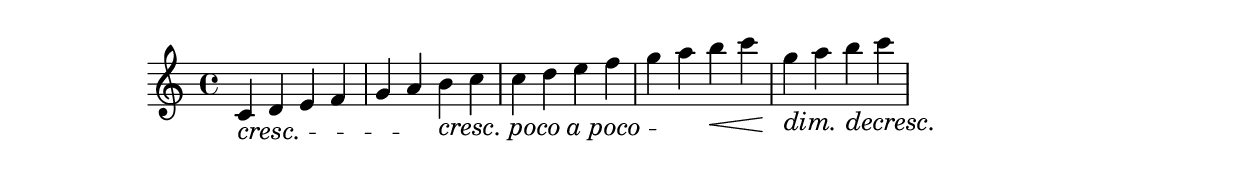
% Do not edit this file; it is automatically
% generated from Documentation/snippets/new
% This file is in the public domain.
%% Note: this file works from version 2.13.20
\version "2.13.20"

\header {
%% Translation of GIT committish: 5a7301fc350ffc3ab5bd3a2084c91666c9e9a549

  texidoces = "
Los objetos de extensión \cresc, \dim y \decresc ahora se pueden
redefinir como operadores postfijos y producir un solo objeto de
extensión de texto.  La definición de extensores personalizados
también es fácil.  Se pueden mezclar con facilidad los crescendi
textuales y en forma de reguladores. \< y \> producen reguladores
gráficos de forma predeterminada, \cresc etc. producen elementos
extensores de texto de forma predeterminada.

"

  doctitlees = "Objetos extensores de texto postfijos para dinámica"

  lsrtags = "expressive-marks, tweaks-and-overrides"
  texidoc = "The \cresc, \dim and \decresc spanners can now be redefined as
postfix operators and produce one text spanner.  Defining custom spanners is
also easy.  Hairpin and text crescendi can be easily mixed. \< and \> produce
hairpins by default, \cresc etc. produce text spanners by default.
"
  doctitle = "Dynamics text spanner postfix"
} % begin verbatim


% Some sample text dynamic spanners, to be used as postfix operators
crpoco =
#(make-music 'CrescendoEvent
             'span-direction START
             'span-type 'text
             'span-text "cresc. poco a poco")
% Redefine the existing \cresc, \dim and \decresc commands to use postfix syntax
cresc =
#(make-music 'CrescendoEvent
             'span-direction START
             'span-type 'text
             'span-text "cresc.")
dim =
#(make-music 'DecrescendoEvent
             'span-direction START
             'span-type 'text
             'span-text "dim.")
decresc =
#(make-music 'DecrescendoEvent
             'span-direction START
             'span-type 'text
             'span-text "decresc.")

\relative c' {
  c4\cresc d4 e4 f4 |
  g4 a4\! b4\crpoco c4 |
  c4 d4 e4 f4 |
  g4 a4\! b4\< c4 |
  g4\dim a4 b4\decresc c4\!
}

